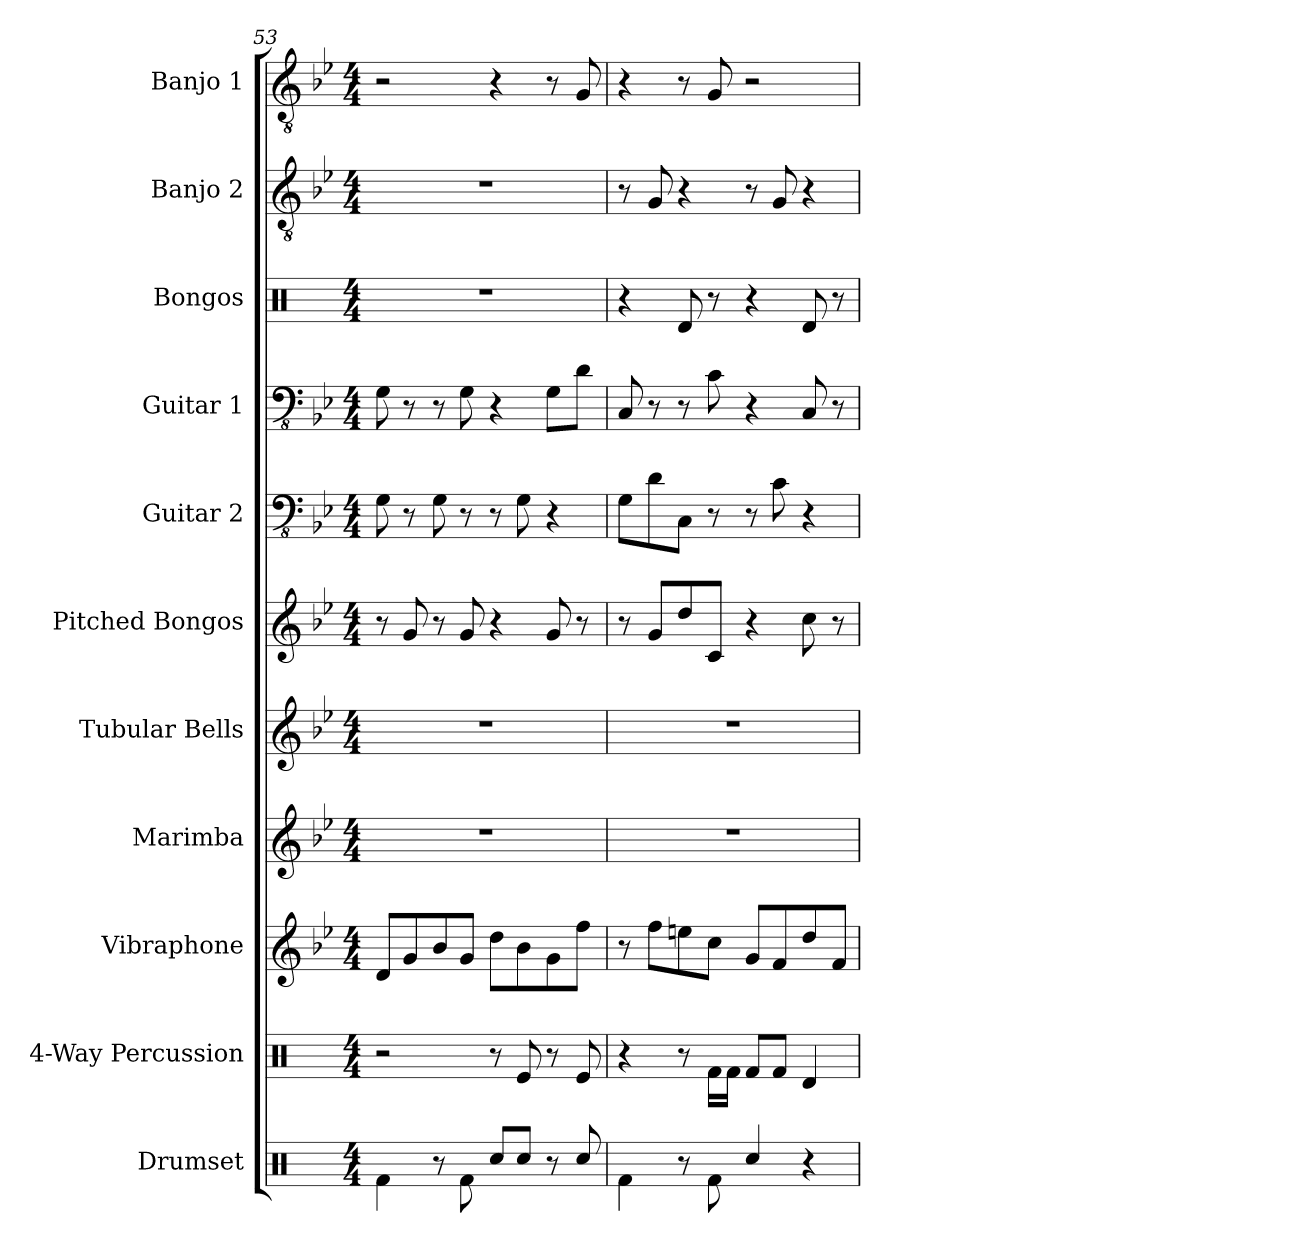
**kern	**kern	**kern	**kern	**kern	**kern	**kern	**kern	**kern	**kern	**kern
*part11	*part10	*part9	*part8	*part7	*part6	*part5	*part4	*part3	*part2	*part1
*staff11	*staff10	*staff9	*staff8	*staff7	*staff6	*staff5	*staff4	*staff3	*staff2	*staff1
*I"Drumset	*I"4-Way Percussion	*I"Vibraphone	*I"Marimba	*I"Tubular Bells	*I"Pitched Bongos	*I"Guitar 2	*I"Guitar 1	*I"Bongos	*I"Banjo 2	*I"Banjo 1
*I'Drs.	*I'4 Prc.	*I'Vib.	*I'Mrm.	*I'Bells	*	*	*	*	*I'Banjo	*
*clefX	*clefX	*clefG2	*clefG2	*clefG2	*clefG2	*clefFv4	*clefFv4	*clefX	*clefGv2	*clefGv2
*k[]	*k[]	*k[b-e-]	*k[b-e-]	*k[b-e-]	*k[b-e-]	*k[b-e-]	*k[b-e-]	*k[]	*k[b-e-]	*k[b-e-]
*M4/4	*M4/4	*M4/4	*M4/4	*M4/4	*M4/4	*M4/4	*M4/4	*M4/4	*M4/4	*M4/4
=53	=53	=53	=53	=53	=53	=53	=53	=53	=53	=53
4Rf\	2r	8d/L	1r	1r	8r	8GG\	8GG\	1r	1r	2r
.	.	8g/	.	.	8g/	8r	8r	.	.	.
8r	.	8b-/	.	.	8r	8GG\	8r	.	.	.
8Rf\	.	8g/J	.	.	8g/	8r	8GG\	.	.	.
8Rcc/L	8r	8dd\L	.	.	4r	8r	4r	.	.	4r
8Rcc/J	8Re/	8b-\	.	.	.	8GG\	.	.	.	.
8r	8r	8g\	.	.	8g/	4r	8GG\L	.	.	8r
8Rcc/	8Re/	8ff\J	.	.	8r	.	8D\J	.	.	8G/
=54	=54	=54	=54	=54	=54	=54	=54	=54	=54	=54
4Rf\	4r	8r	1r	1r	8r	8GG\L	8CC/	4r	8r	4r
.	.	8ff\L	.	.	8g/L	8D\	8r	.	8G/	.
8r	8r	8een\	.	.	8dd/	8CC\J	8r	8Rd/	4r	8r
8Rf\	16Rf\LL	8cc\J	.	.	8c/J	8r	8C\	8r	.	8G/
.	16Rf\JJ	.	.	.	.	.	.	.	.	.
4Rcc/	8Rf/L	8g/L	.	.	4r	8r	4r	4r	8r	2r
.	8Rf/J	8f/	.	.	.	8C\	.	.	8G/	.
4r	4Rd/	8dd/	.	.	8cc\	4r	8CC/	8Rd/	4r	.
.	.	8f/J	.	.	8r	.	8r	8r	.	.
=	=	=	=	=	=	=	=	=	=	=
*-	*-	*-	*-	*-	*-	*-	*-	*-	*-	*-
